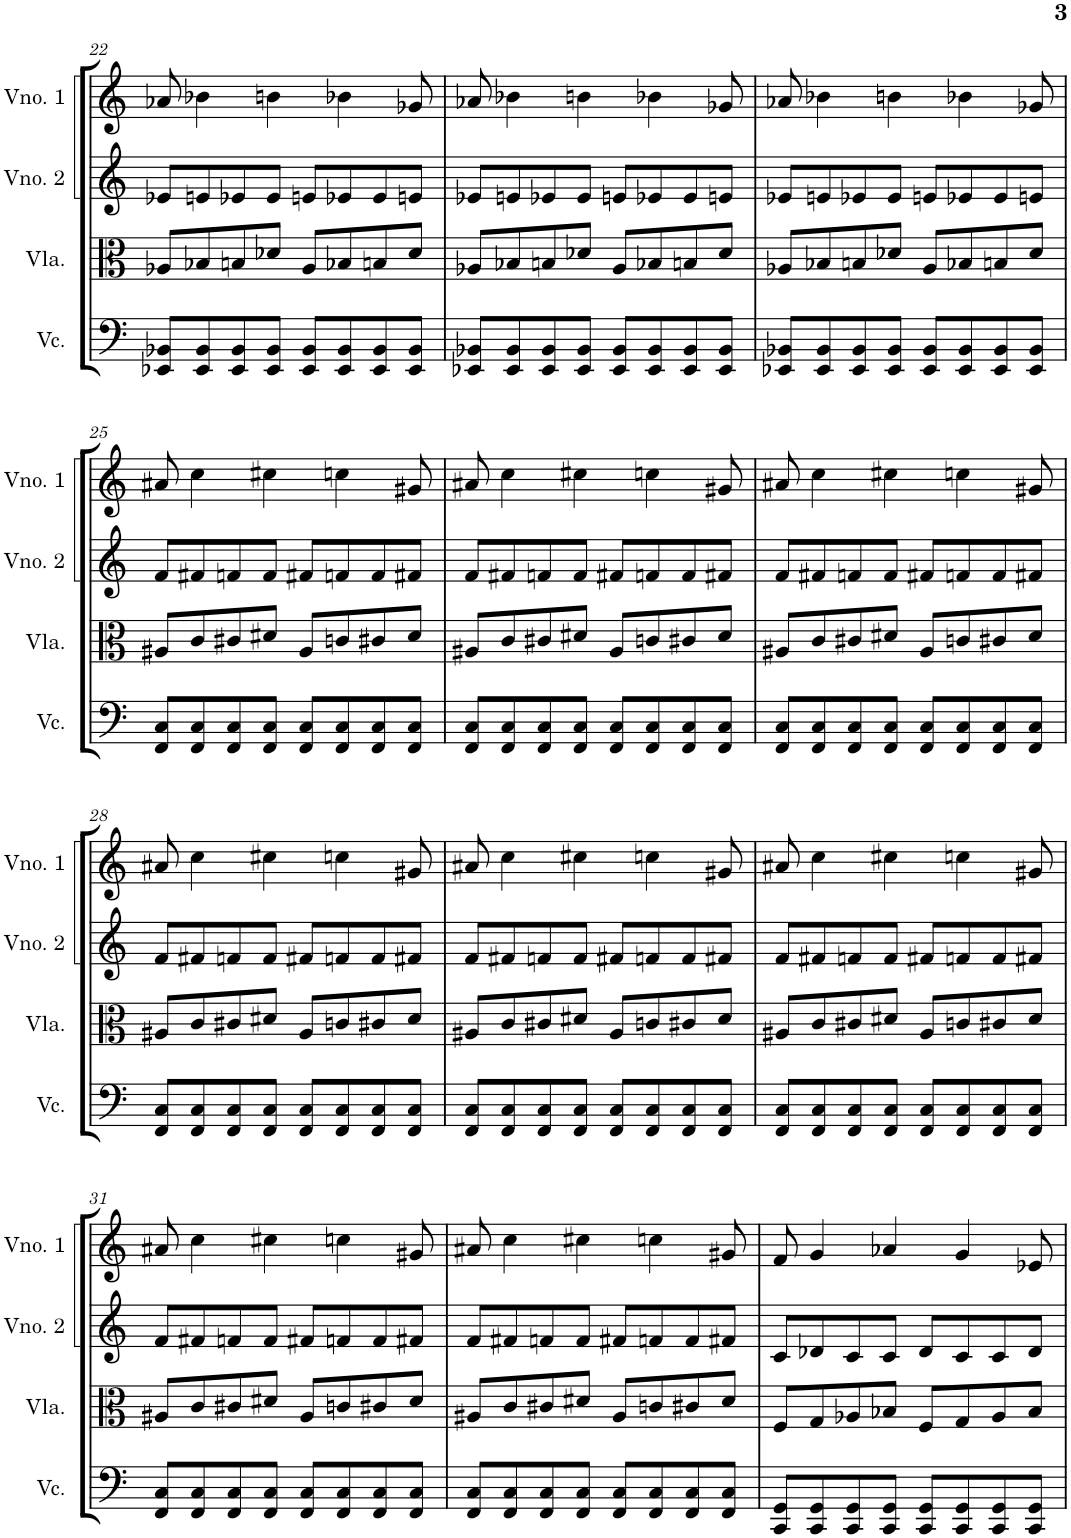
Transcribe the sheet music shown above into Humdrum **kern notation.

**kern	**kern	**kern	**kern
*part4	*part3	*part2	*part1
*staff4	*staff3	*staff2	*staff1
*I"Violoncelo	*I"Viola	*I"Violino 2	*I"Violino 1
*I'Vc.	*I'Vla.	*I'Vno. 2	*I'Vno. 1
!!LO:PB:g=z
*clefF4	*clefC3	*clefG2	*clefG2
*k[]	*k[]	*k[]	*k[]
*M4/4	*M4/4	*M4/4	*M4/4
=22	=22	=22	=22
8EE-X/ 8BB-X/L	8A-X/L	8e-X/L	8a-X/
8EE-/ 8BB-/	8B-X/	8en/	4b-X\
8EE-/ 8BB-/	8Bn/	8e-X/	.
8EE-/ 8BB-/J	8d-X/J	8e-/J	4bn\
8EE-/ 8BB-/L	8A-/L	8en/L	.
8EE-/ 8BB-/	8B-X/	8e-X/	4b-X\
8EE-/ 8BB-/	8Bn/	8e-/	.
8EE-/ 8BB-/J	8d-/J	8en/J	8g-X/
=23	=23	=23	=23
8EE-X/ 8BB-X/L	8A-X/L	8e-X/L	8a-X/
8EE-/ 8BB-/	8B-X/	8en/	4b-X\
8EE-/ 8BB-/	8Bn/	8e-X/	.
8EE-/ 8BB-/J	8d-X/J	8e-/J	4bn\
8EE-/ 8BB-/L	8A-/L	8en/L	.
8EE-/ 8BB-/	8B-X/	8e-X/	4b-X\
8EE-/ 8BB-/	8Bn/	8e-/	.
8EE-/ 8BB-/J	8d-/J	8en/J	8g-X/
=24	=24	=24	=24
8EE-X/ 8BB-X/L	8A-X/L	8e-X/L	8a-X/
8EE-/ 8BB-/	8B-X/	8en/	4b-X\
8EE-/ 8BB-/	8Bn/	8e-X/	.
8EE-/ 8BB-/J	8d-X/J	8e-/J	4bn\
8EE-/ 8BB-/L	8A-/L	8en/L	.
8EE-/ 8BB-/	8B-X/	8e-X/	4b-X\
8EE-/ 8BB-/	8Bn/	8e-/	.
8EE-/ 8BB-/J	8d-/J	8en/J	8g-X/
!!LO:LB:g=z
=25	=25	=25	=25
8FF/ 8C/L	8A#X/L	8f/L	8a#X/
8FF/ 8C/	8c/	8f#X/	4cc\
8FF/ 8C/	8c#X/	8fn/	.
8FF/ 8C/J	8d#X/J	8f/J	4cc#X\
8FF/ 8C/L	8A#/L	8f#X/L	.
8FF/ 8C/	8cn/	8fn/	4ccn\
8FF/ 8C/	8c#X/	8f/	.
8FF/ 8C/J	8d#/J	8f#X/J	8g#X/
=26	=26	=26	=26
8FF/ 8C/L	8A#X/L	8f/L	8a#X/
8FF/ 8C/	8c/	8f#X/	4cc\
8FF/ 8C/	8c#X/	8fn/	.
8FF/ 8C/J	8d#X/J	8f/J	4cc#X\
8FF/ 8C/L	8A#/L	8f#X/L	.
8FF/ 8C/	8cn/	8fn/	4ccn\
8FF/ 8C/	8c#X/	8f/	.
8FF/ 8C/J	8d#/J	8f#X/J	8g#X/
=27	=27	=27	=27
8FF/ 8C/L	8A#X/L	8f/L	8a#X/
8FF/ 8C/	8c/	8f#X/	4cc\
8FF/ 8C/	8c#X/	8fn/	.
8FF/ 8C/J	8d#X/J	8f/J	4cc#X\
8FF/ 8C/L	8A#/L	8f#X/L	.
8FF/ 8C/	8cn/	8fn/	4ccn\
8FF/ 8C/	8c#X/	8f/	.
8FF/ 8C/J	8d#/J	8f#X/J	8g#X/
!!LO:LB:g=z
=28	=28	=28	=28
8FF/ 8C/L	8A#X/L	8f/L	8a#X/
8FF/ 8C/	8c/	8f#X/	4cc\
8FF/ 8C/	8c#X/	8fn/	.
8FF/ 8C/J	8d#X/J	8f/J	4cc#X\
8FF/ 8C/L	8A#/L	8f#X/L	.
8FF/ 8C/	8cn/	8fn/	4ccn\
8FF/ 8C/	8c#X/	8f/	.
8FF/ 8C/J	8d#/J	8f#X/J	8g#X/
=29	=29	=29	=29
8FF/ 8C/L	8A#X/L	8f/L	8a#X/
8FF/ 8C/	8c/	8f#X/	4cc\
8FF/ 8C/	8c#X/	8fn/	.
8FF/ 8C/J	8d#X/J	8f/J	4cc#X\
8FF/ 8C/L	8A#/L	8f#X/L	.
8FF/ 8C/	8cn/	8fn/	4ccn\
8FF/ 8C/	8c#X/	8f/	.
8FF/ 8C/J	8d#/J	8f#X/J	8g#X/
=30	=30	=30	=30
8FF/ 8C/L	8A#X/L	8f/L	8a#X/
8FF/ 8C/	8c/	8f#X/	4cc\
8FF/ 8C/	8c#X/	8fn/	.
8FF/ 8C/J	8d#X/J	8f/J	4cc#X\
8FF/ 8C/L	8A#/L	8f#X/L	.
8FF/ 8C/	8cn/	8fn/	4ccn\
8FF/ 8C/	8c#X/	8f/	.
8FF/ 8C/J	8d#/J	8f#X/J	8g#X/
!!LO:LB:g=z
=31	=31	=31	=31
8FF/ 8C/L	8A#X/L	8f/L	8a#X/
8FF/ 8C/	8c/	8f#X/	4cc\
8FF/ 8C/	8c#X/	8fn/	.
8FF/ 8C/J	8d#X/J	8f/J	4cc#X\
8FF/ 8C/L	8A#/L	8f#X/L	.
8FF/ 8C/	8cn/	8fn/	4ccn\
8FF/ 8C/	8c#X/	8f/	.
8FF/ 8C/J	8d#/J	8f#X/J	8g#X/
=32	=32	=32	=32
8FF/ 8C/L	8A#X/L	8f/L	8a#X/
8FF/ 8C/	8c/	8f#X/	4cc\
8FF/ 8C/	8c#X/	8fn/	.
8FF/ 8C/J	8d#X/J	8f/J	4cc#X\
8FF/ 8C/L	8A#/L	8f#X/L	.
8FF/ 8C/	8cn/	8fn/	4ccn\
8FF/ 8C/	8c#X/	8f/	.
8FF/ 8C/J	8d#/J	8f#X/J	8g#X/
=33	=33	=33	=33
8CC/ 8GG/L	8F/L	8c/L	8f/
8CC/ 8GG/	8G/	8d-X/	4g/
8CC/ 8GG/	8A-X/	8c/	.
8CC/ 8GG/J	8B-X/J	8c/J	4a-X/
8CC/ 8GG/L	8F/L	8d-/L	.
8CC/ 8GG/	8G/	8c/	4g/
8CC/ 8GG/	8A-/	8c/	.
8CC/ 8GG/J	8B-/J	8d-/J	8e-X/
=	=	=	=
*-	*-	*-	*-
